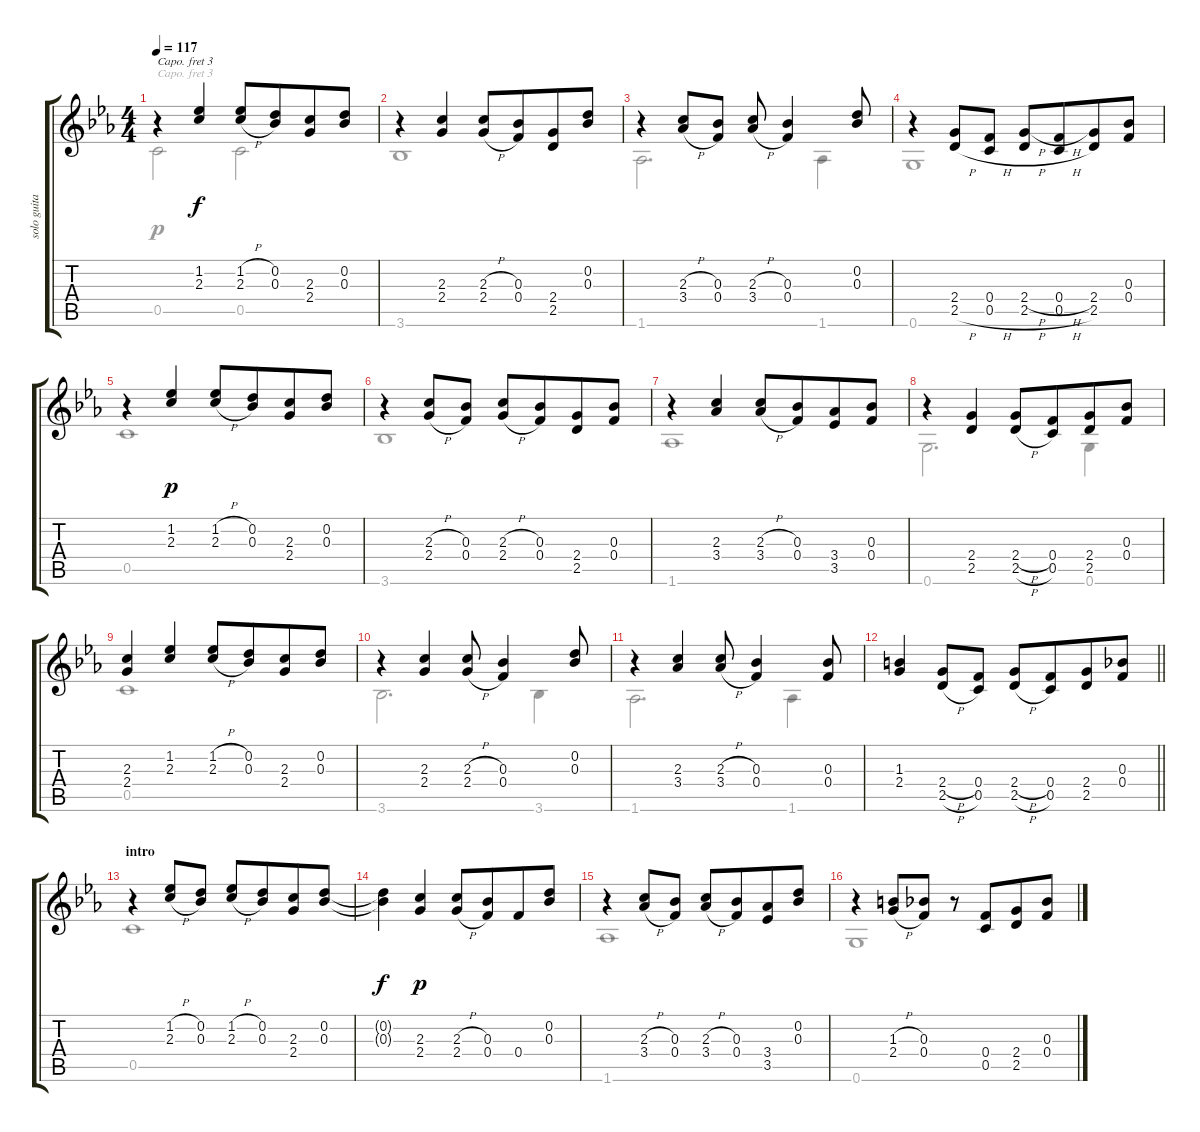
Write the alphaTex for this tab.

\track ("solo guitar" "solo guita") {instrument acousticguitarsteel}
\staff {score tabs}
\capo 3
\tuning (E4 B3 G3 D3 A2 E2) {hide}
\voice
\ts (4 4)
\tempo 117
\clef g2
\ks cminor
r.4{dy f} (1.2 2.3).4 (1.2{h} 2.3{h}).8 (0.2 0.3).8{beam merge} (2.3 2.4).8 (0.2 0.3).8 |
r.4 (2.3 2.4).4 (2.3{h} 2.4{h}).8 (0.3 0.4).8{beam merge} (2.4 2.5).8 (0.2 0.3).8 |
r.4 (2.3{h} 3.4{h}).8 (0.3 0.4).8 (2.3{h} 3.4{h}).8 (0.3 0.4).4 (0.2 0.3).8 |
r.4 (2.4 2.5{h}).8 (0.4 0.5{h}).8 (2.4{h} 2.5{h}).8 (0.4{h} 0.5{h}).8{beam merge} (2.4 2.5).8 (0.3 0.4).8 |
r.4 (1.2 2.3).4{dy p} (1.2{h} 2.3{h}).8 (0.2 0.3).8{beam merge} (2.3 2.4).8 (0.2 0.3).8 |
r.4 (2.3{h} 2.4{h}).8 (0.3 0.4).8 (2.3{h} 2.4{h}).8 (0.3 0.4).8{beam merge} (2.4 2.5).8 (0.3 0.4).8 |
r.4 (2.3 3.4).4 (2.3{h} 3.4{h}).8 (0.3 0.4).8{beam merge} (3.4 3.5).8 (0.3 0.4).8 |
r.4 (2.4 2.5).4 (2.4{h} 2.5{h}).8 (0.4 0.5).8{beam merge} (2.4 2.5).8 (0.3 0.4).8 |
(2.3 2.4).4 (1.2 2.3).4 (1.2{h} 2.3{h}).8 (0.2 0.3).8{beam merge} (2.3 2.4).8 (0.2 0.3).8 |
r.4 (2.3 2.4).4 (2.3{h} 2.4{h}).8 (0.3 0.4).4 (0.2 0.3).8 |
r.4 (2.3 3.4).4 (2.3{h} 3.4{h}).8 (0.3 0.4).4 (0.3 0.4).8 |
\barLineRight lightlight
(1.3 2.4).4 (2.4{h} 2.5{h}).8 (0.4 0.5).8 (2.4{h} 2.5{h}).8 (0.4 0.5).8{beam merge} (2.4 2.5).8 (0.3 0.4).8 |
\section ("" "intro")
r.4 (1.2{h} 2.3{h}).8 (0.2 0.3).8 (1.2{h} 2.3{h}).8 (0.2 0.3).8{beam merge} (2.3 2.4).8 (0.2 0.3).8 |
(0.2{t} 0.3{t}).4{dy f} (2.3 2.4).4{dy p} (2.3{h} 2.4{h}).8 (0.3 0.4).8{beam merge} 0.4.8 (0.2 0.3).8 |
r.4 (2.3{h} 3.4{h}).8 (0.3 0.4).8 (2.3{h} 3.4{h}).8 (0.3 0.4).8{beam merge} (3.4 3.5).8 (0.2 0.3).8 |
r.4 (1.3{h} 2.4{h}).8 (0.3 0.4).8 r.8 (0.4 0.5).8{beam merge} (2.4 2.5).8 (0.3 0.4).8
\voice
\clef g2
\ottava regular
\simile none
\ks cminor
0.5.2{dy p} 0.5.2 |
3.6.1 |
1.6.2{d} 1.6.4 |
0.6.1 |
0.5.1 |
3.6.1 |
1.6.1 |
0.6.2{d} 0.6.4 |
0.5.1 |
3.6.2{d} 3.6.4 |
1.6.2{d} 1.6.4 |
\barLineRight lightlight
|
0.5.1 |
|
1.6.1 |
0.6.1
